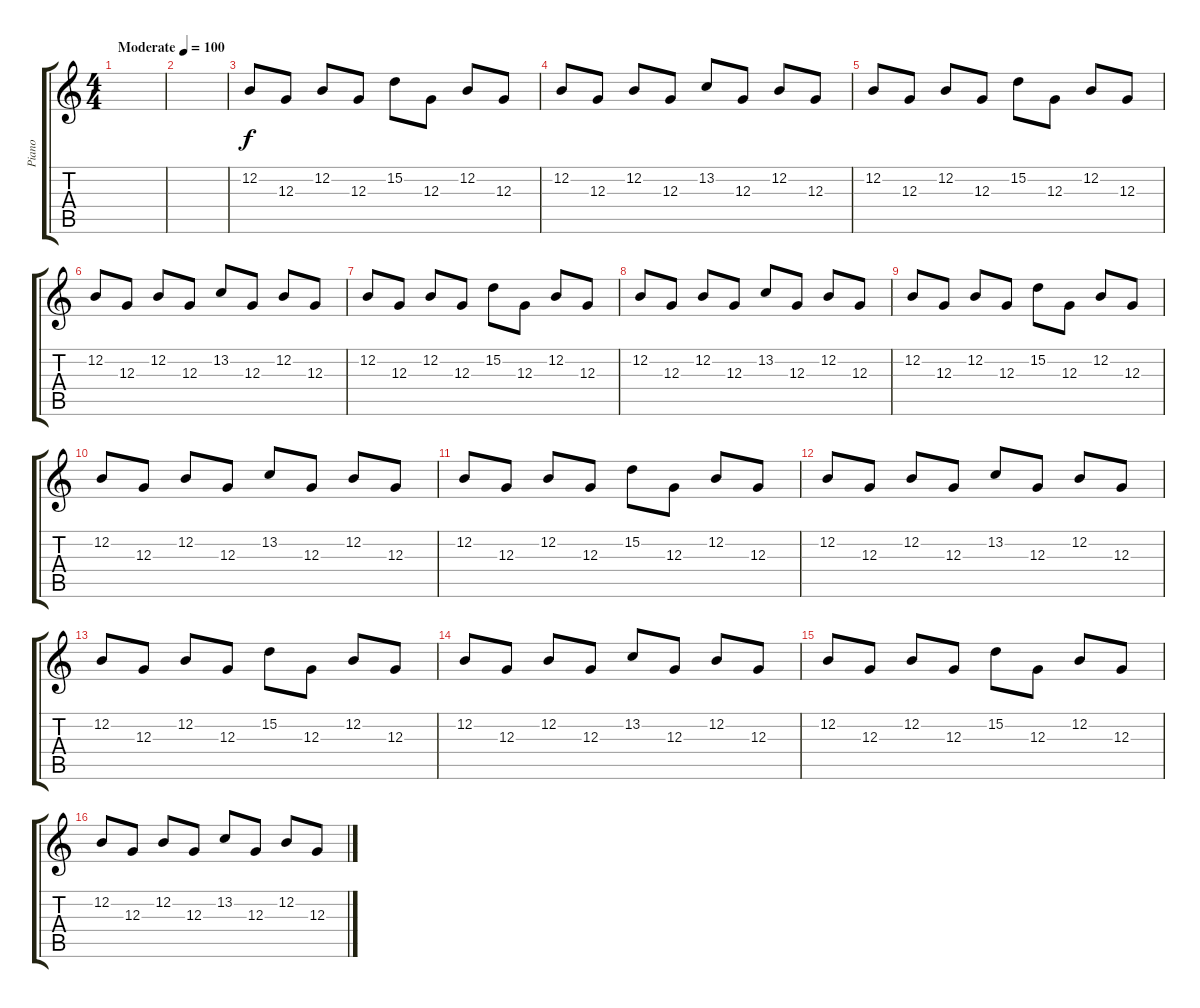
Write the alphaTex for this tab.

\track ("Piano" "Piano") {instrument acousticgrandpiano}
\staff {score tabs}
\tuning (E4 B3 G3 D3 A2 E2) {hide}
\ts (4 4)
\tempo (100 "Moderate")
\clef g2
\ks c
|
|
12.2.8 12.3.8 12.2.8 12.3.8 15.2.8 12.3.8 12.2.8 12.3.8 |
12.2.8 12.3.8 12.2.8 12.3.8 13.2.8 12.3.8 12.2.8 12.3.8 |
12.2.8 12.3.8 12.2.8 12.3.8 15.2.8 12.3.8 12.2.8 12.3.8 |
12.2.8 12.3.8 12.2.8 12.3.8 13.2.8 12.3.8 12.2.8 12.3.8 |
12.2.8 12.3.8 12.2.8 12.3.8 15.2.8 12.3.8 12.2.8 12.3.8 |
12.2.8 12.3.8 12.2.8 12.3.8 13.2.8 12.3.8 12.2.8 12.3.8 |
12.2.8 12.3.8 12.2.8 12.3.8 15.2.8 12.3.8 12.2.8 12.3.8 |
12.2.8 12.3.8 12.2.8 12.3.8 13.2.8 12.3.8 12.2.8 12.3.8 |
12.2.8 12.3.8 12.2.8 12.3.8 15.2.8 12.3.8 12.2.8 12.3.8 |
12.2.8 12.3.8 12.2.8 12.3.8 13.2.8 12.3.8 12.2.8 12.3.8 |
12.2.8 12.3.8 12.2.8 12.3.8 15.2.8 12.3.8 12.2.8 12.3.8 |
12.2.8 12.3.8 12.2.8 12.3.8 13.2.8 12.3.8 12.2.8 12.3.8 |
12.2.8 12.3.8 12.2.8 12.3.8 15.2.8 12.3.8 12.2.8 12.3.8 |
12.2.8 12.3.8 12.2.8 12.3.8 13.2.8 12.3.8 12.2.8 12.3.8
